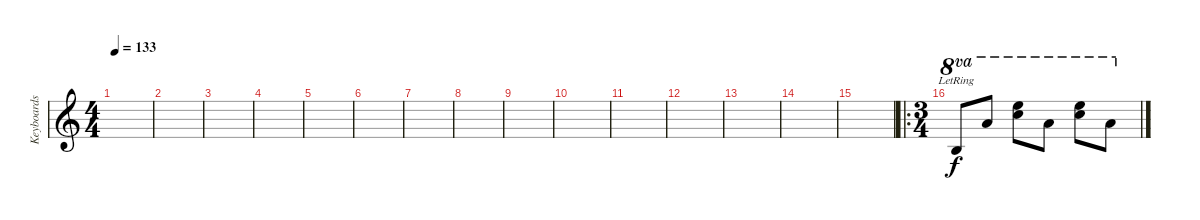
\track ("Keyboards" "Keyboards") {instrument acousticgrandpiano}
\staff {score}
\tuning (E4 B3 G3 D3 A2 E2) {hide}
\ts (4 4)
\tempo 133
\clef g2
\ks c
|
|
|
|
|
|
|
|
|
|
|
|
|
|
|
\ro
\ts (3 4)
16.3{lr}.8{ot 8va} 17.1.8{ot 8va} (20.1 29.2).8{ot 8va} 17.1.8{ot 8va} (20.1 29.2).8{ot 8va} 17.1.8{ot 8va}
